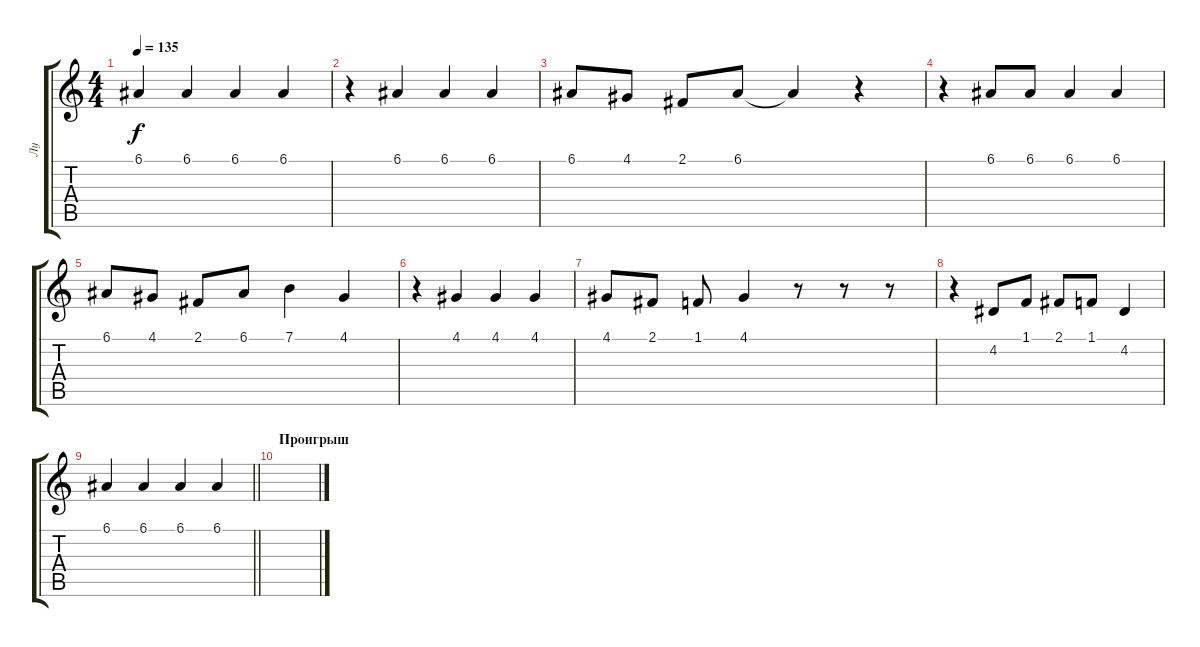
\track ("Лу" "Лу") {instrument violin}
\staff {score tabs}
\tuning (E4 B3 G3 D3 A2 E2) {hide}
\ts (4 4)
\tempo 135
\clef g2
\ks c
6.1.4{dy f} 6.1.4 6.1.4 6.1.4 |
r.4 6.1.4 6.1.4 6.1.4 |
6.1.8 4.1.8 2.1.8 6.1.8 6.1{t}.4 r.4 |
r.4 6.1.8 6.1.8 6.1.4 6.1.4 |
6.1.8 4.1.8 2.1.8 6.1.8 7.1.4 4.1.4 |
r.4 4.1.4 4.1.4 4.1.4 |
4.1.8 2.1.8 1.1.8 4.1.4 r.8 r.8 r.8 |
r.4 4.2.8 1.1.8 2.1.8 1.1.8 4.2.4 |
\barLineRight lightlight
6.1.4 6.1.4 6.1.4 6.1.4 |
\section ("" "Проигрыш")
